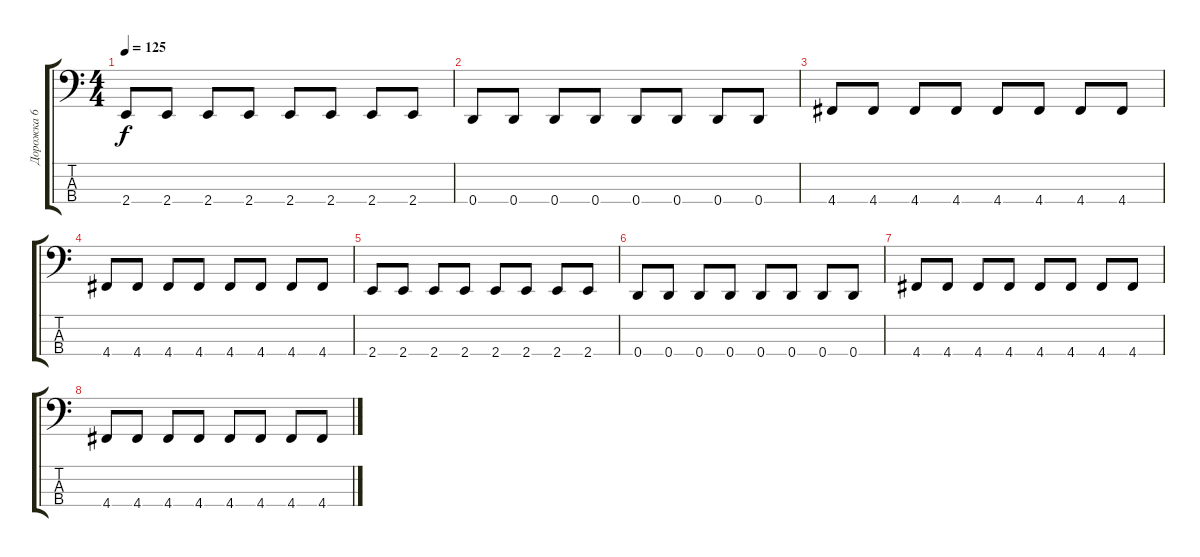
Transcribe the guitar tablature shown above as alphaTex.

\track ("Дорожка 6" "Дорожка 6") {instrument electricbassfinger}
\staff {score tabs}
\tuning (G2 D2 A1 D1) {hide}
\ts (4 4)
\tempo 125
\clef f4
\ks c
2.4.8{dy f} 2.4.8 2.4.8 2.4.8 2.4.8 2.4.8 2.4.8 2.4.8 |
0.4.8 0.4.8 0.4.8 0.4.8 0.4.8 0.4.8 0.4.8 0.4.8 |
4.4.8 4.4.8 4.4.8 4.4.8 4.4.8 4.4.8 4.4.8 4.4.8 |
4.4.8 4.4.8 4.4.8 4.4.8 4.4.8 4.4.8 4.4.8 4.4.8 |
2.4.8 2.4.8 2.4.8 2.4.8 2.4.8 2.4.8 2.4.8 2.4.8 |
0.4.8 0.4.8 0.4.8 0.4.8 0.4.8 0.4.8 0.4.8 0.4.8 |
4.4.8 4.4.8 4.4.8 4.4.8 4.4.8 4.4.8 4.4.8 4.4.8 |
4.4.8 4.4.8 4.4.8 4.4.8 4.4.8 4.4.8 4.4.8 4.4.8
